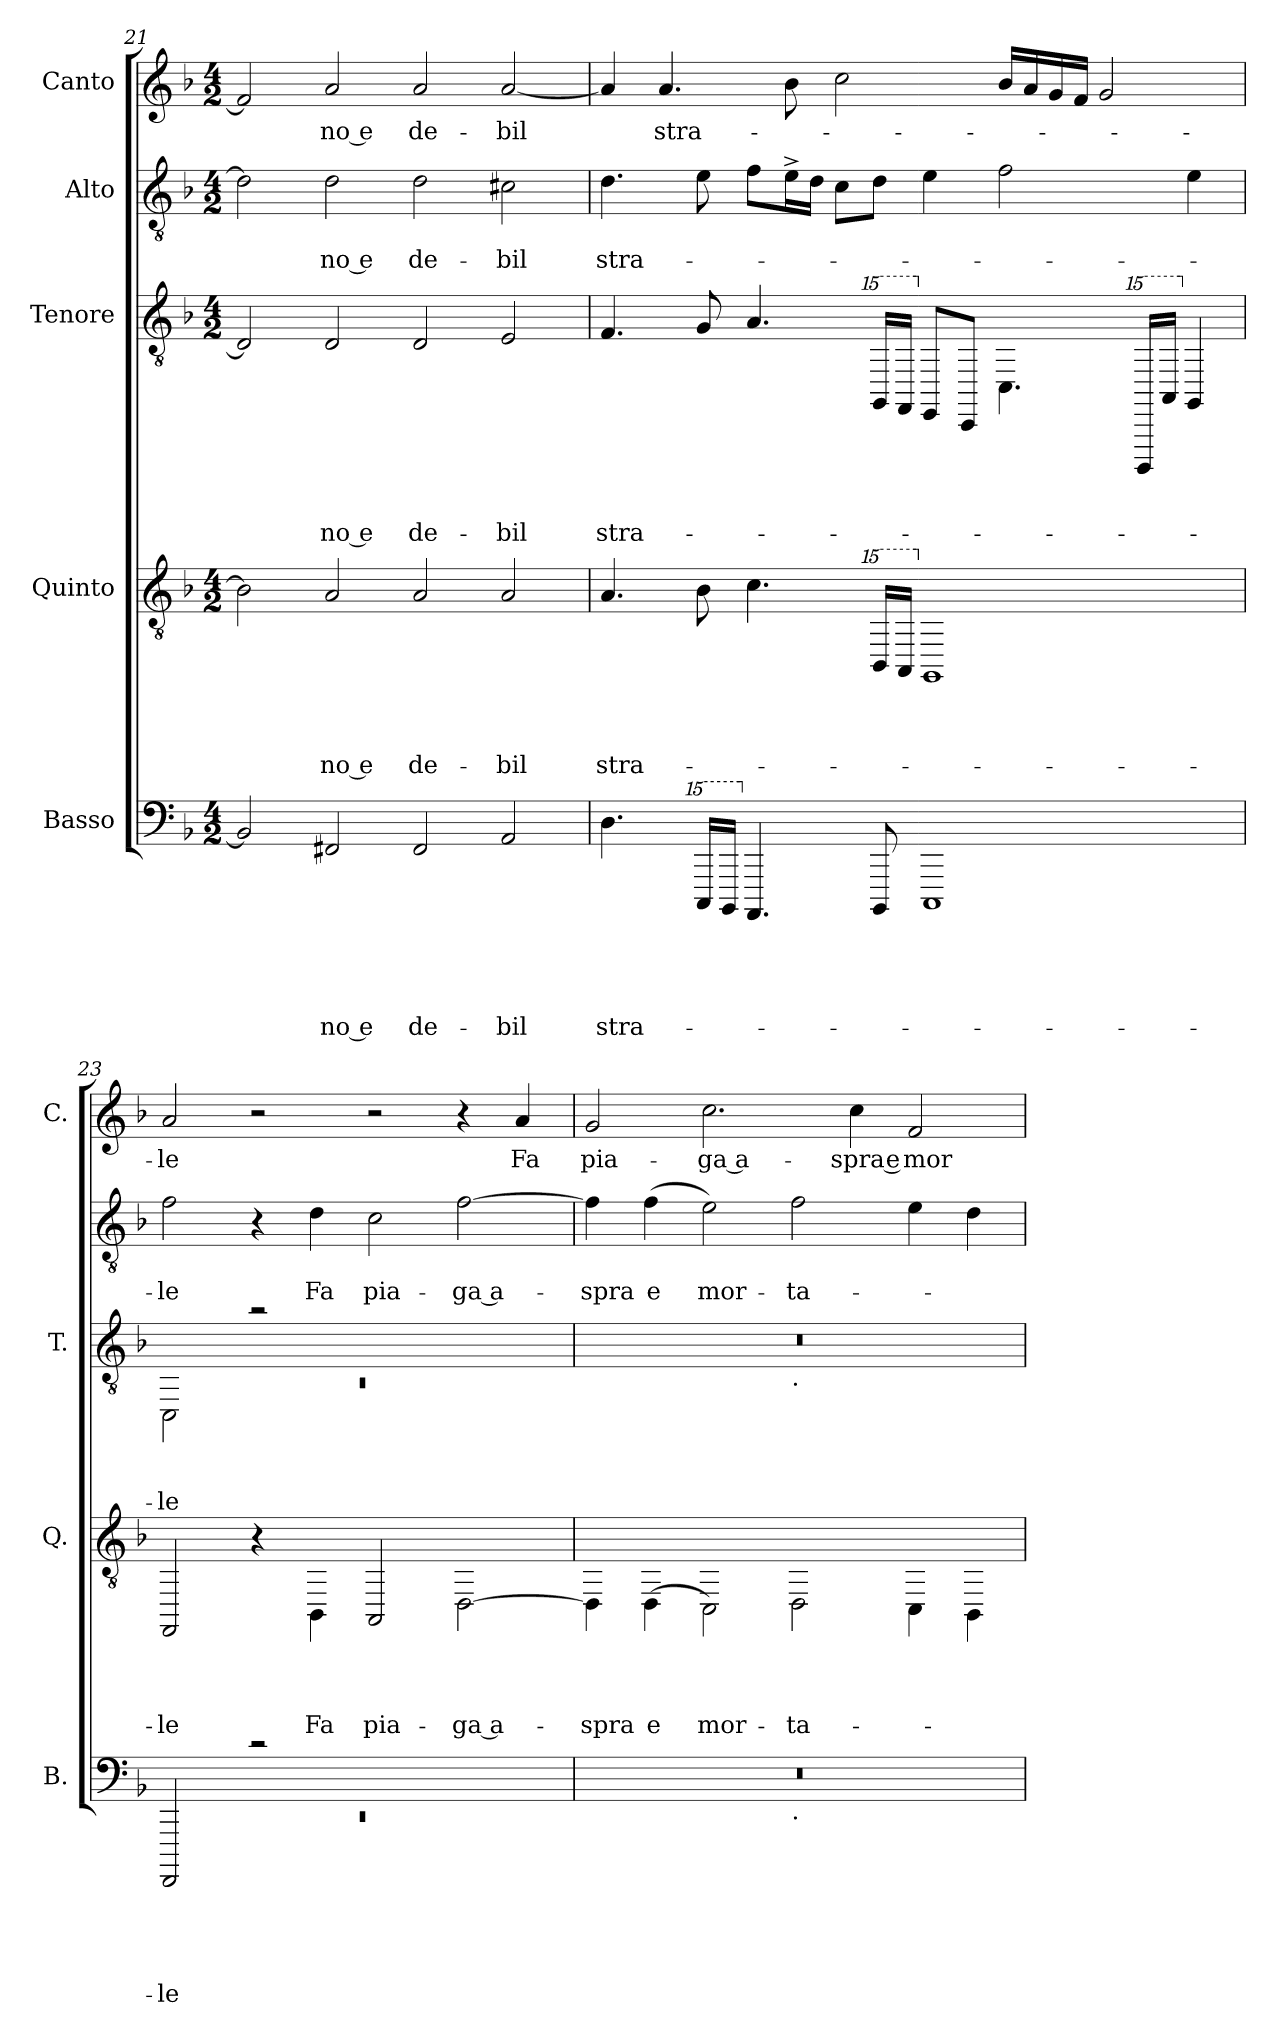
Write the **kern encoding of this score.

**kern	**text	**text	**text	**text	**text	**kern	**text	**text	**text	**text	**kern	**text	**text	**text	**kern	**text	**text	**kern	**text
*part5	*part5	*part5	*part5	*part5	*part5	*part4	*part4	*part4	*part4	*part4	*part3	*part3	*part3	*part3	*part2	*part2	*part2	*part1	*part1
*staff5	*staff5	*staff5	*staff5	*staff5	*staff5	*staff4	*staff4	*staff4	*staff4	*staff4	*staff3	*staff3	*staff3	*staff3	*staff2	*staff2	*staff2	*staff1	*staff1
*I"Basso	*	*	*	*	*	*I"Quinto	*	*	*	*	*I"Tenore	*	*	*	*I"Alto	*	*	*I"Canto	*
*I'B.	*	*	*	*	*	*I'Q.	*	*	*	*	*I'T.	*	*	*	*	*	*	*I'C.	*
*clefF4	*	*	*	*	*	*clefGv2	*	*	*	*	*clefGv2	*	*	*	*clefGv2	*	*	*clefG2	*
*k[b-]	*	*	*	*	*	*k[b-]	*	*	*	*	*k[b-]	*	*	*	*k[b-]	*	*	*k[b-]	*
*F:	*	*	*	*	*	*F:	*	*	*	*	*F:	*	*	*	*F:	*	*	*F:	*
*M4/2	*	*	*	*	*	*M4/2	*	*	*	*	*M4/2	*	*	*	*M4/2	*	*	*M4/2	*
=21	=21	=21	=21	=21	=21	=21	=21	=21	=21	=21	=21	=21	=21	=21	=21	=21	=21	=21	=21
2BB-/]	.	.	.	.	.	2B-\]	.	.	.	.	2D/]	.	.	.	2d\]	.	.	2f/]	.
!	!	!	!	!	!LO:LY:b:rj	!	!	!	!	!LO:LY:b:rj	!	!	!	!LO:LY:b:rj	!	!	!LO:LY:b:rj	!	!LO:LY:b:rj
2FF#X/	.	.	.	.	-no e	2A/	.	.	.	-no e	2D/	.	.	-no e	2d\	.	-no e	2a/	-no e
!	!	!	!	!	!LO:LY:b	!	!	!	!	!LO:LY:b	!	!	!	!LO:LY:b	!	!	!LO:LY:b	!	!LO:LY:b
2FF#/	.	.	.	.	de-	2A/	.	.	.	de-	2D/	.	.	de-	2d\	.	de-	2a/	de-
!	!	!	!	!	!LO:LY:b	!	!	!	!	!LO:LY:b	!	!	!	!LO:LY:b	!	!	!LO:LY:b	!	!LO:LY:b
2AA/	.	.	.	.	-bil	2A/	.	.	.	-bil	2E/	.	.	-bil	2c#X\	.	-bil	[<2a/	-bil
=22	=22	=22	=22	=22	=22	=22	=22	=22	=22	=22	=22	=22	=22	=22	=22	=22	=22	=22	=22
!	!	!	!	!	!LO:LY:b	!	!	!	!	!LO:LY:b	!	!	!	!LO:LY:b	!	!	!LO:LY:b	!	!
4.D\	.	.	.	.	stra-	4.A/	.	.	.	stra-	4.F/	.	.	stra-	4.d\	.	stra-	4a/]	.
!	!	!	!	!	!	!	!	!	!	!	!	!	!	!	!	!	!	!	!LO:LY:b
.	.	.	.	.	.	.	.	.	.	.	.	.	.	.	.	.	.	4.a/	stra-
*15ma	*	*	*	*	*	*	*	*	*	*	*	*	*	*	*	*	*	*	*
16C/LL	.	.	.	.	.	8B-\	.	.	.	.	8G/	.	.	.	8e\	.	.	.	.
16BB-/JJ	.	.	.	.	.	.	.	.	.	.	.	.	.	.	.	.	.	.	.
*X15ma	*	*	*	*	*	*	*	*	*	*	*	*	*	*	*	*	*	*	*
4.AAAA/	.	.	.	.	.	4.c\	.	.	.	.	4.A/	.	.	.	8f\L	.	.	.	.
.	.	.	.	.	.	.	.	.	.	.	.	.	.	.	16e^>\L	.	.	8b-\	.
.	.	.	.	.	.	.	.	.	.	.	.	.	.	.	16d\JJ	.	.	.	.
.	.	.	.	.	.	.	.	.	.	.	.	.	.	.	8c\L	.	.	2cc\	.
*	*	*	*	*	*	*15ma	*	*	*	*	*	*	*	*	*	*	*	*	*
*	*	*	*	*	*	*	*	*	*	*	*15ma	*	*	*	*	*	*	*	*
8BBBB-/	.	.	.	.	.	16B-/LL	.	.	.	.	16G/LL	.	.	.	8d\J	.	.	.	.
.	.	.	.	.	.	16A/JJ	.	.	.	.	16F/JJ	.	.	.	.	.	.	.	.
*	*	*	*	*	*	*X15ma	*	*	*	*	*	*	*	*	*	*	*	*	*
*	*	*	*	*	*	*	*	*	*	*	*X15ma	*	*	*	*	*	*	*	*
1CCC	.	.	.	.	.	1GGG	.	.	.	.	8EEE/L	.	.	.	4e\	.	.	.	.
.	.	.	.	.	.	.	.	.	.	.	8CCC/J	.	.	.	.	.	.	.	.
.	.	.	.	.	.	.	.	.	.	.	4.CC\	.	.	.	2f\	.	.	16b-/LL	.
.	.	.	.	.	.	.	.	.	.	.	.	.	.	.	.	.	.	16a/	.
.	.	.	.	.	.	.	.	.	.	.	.	.	.	.	.	.	.	16g/	.
.	.	.	.	.	.	.	.	.	.	.	.	.	.	.	.	.	.	16f/JJ	.
.	.	.	.	.	.	.	.	.	.	.	.	.	.	.	.	.	.	2g/	.
*	*	*	*	*	*	*	*	*	*	*	*15ma	*	*	*	*	*	*	*	*
.	.	.	.	.	.	.	.	.	.	.	16BBB-/LL	.	.	.	.	.	.	.	.
.	.	.	.	.	.	.	.	.	.	.	16A/JJ	.	.	.	.	.	.	.	.
*	*	*	*	*	*	*	*	*	*	*	*X15ma	*	*	*	*	*	*	*	*
.	.	.	.	.	.	.	.	.	.	.	4GGG/	.	.	.	4e\	.	.	.	.
!!LO:PB:g=z
=23	=23	=23	=23	=23	=23	=23	=23	=23	=23	=23	=23	=23	=23	=23	=23	=23	=23	=23	=23
*^	*	*	*	*	*	*	*	*	*	*	*^	*	*	*	*	*	*	*	*
!	!LO:N:vis=1	!	!	!	!	!LO:LY:b	!	!	!	!	!LO:LY:b	!	!LO:N:vis=1	!	!	!LO:LY:b	!	!	!LO:LY:b	!	!LO:LY:b
2FFFF/	0rEE	.	.	.	.	-le	2FFF/	.	.	.	-le	2CC\	0rC	.	.	-le	2f\	.	-le	2a/	-le
2rc	.	.	.	.	.	.	4r	.	.	.	.	2ra	.	.	.	.	4r	.	.	2r	.
!	!	!	!	!	!	!	!	!	!	!	!LO:LY:b	!	!	!	!	!	!	!	!LO:LY:b	!	!
.	.	.	.	.	.	.	4BBB-\	.	.	.	Fa	.	.	.	.	.	4d\	.	Fa	.	.
!	!	!	!	!	!	!	!	!	!	!	!LO:LY:b	!	!	!	!	!	!	!	!LO:LY:b	!	!
1ryy	.	.	.	.	.	.	2AAA/	.	.	.	pia-	1ryy	.	.	.	.	2c\	.	pia-	2r	.
!	!	!	!	!	!	!	!	!	!	!	!LO:LY:b	!	!	!	!	!	!	!	!LO:LY:b	!	!
.	.	.	.	.	.	.	[>2DD\	.	.	.	-ga a-	.	.	.	.	.	[>2f\	.	-ga a-	4r	.
!	!	!	!	!	!	!	!	!	!	!	!	!	!	!	!	!	!	!	!	!	!LO:LY:b
.	.	.	.	.	.	.	.	.	.	.	.	.	.	.	.	.	.	.	.	4a/	Fa
=24	=24	=24	=24	=24	=24	=24	=24	=24	=24	=24	=24	=24	=24	=24	=24	=24	=24	=24	=24	=24	=24
!	!	!	!	!	!	!	!	!	!	!	!LO:LY:b	!	!	!	!	!	!	!	!LO:LY:b	!	!LO:LY:b
0r	1ryy	.	.	.	.	.	4DD\]	.	.	.	-spra	0r	1ryy	.	.	.	4f\]	.	-spra	2g/	pia-
!	!	!	!	!	!	!	!	!	!	!	!LO:LY:b	!	!	!	!	!	!	!	!LO:LY:b	!	!
.	.	.	.	.	.	.	(<4DD\	.	.	.	e	.	.	.	.	.	(<4f\	.	e	.	.
!	!	!	!	!	!	!	!	!	!	!	!LO:LY:b	!	!	!	!	!	!	!	!LO:LY:b	!	!LO:LY:b:rj
.	.	.	.	.	.	.	2CC\)	.	.	.	mor-	.	.	.	.	.	2e\)	.	mor-	2.cc\	-ga a-
!	!	!	!	!	!	!	!	!	!	!	!	!	!LO:TX:b:t=.	!	!	!	!	!	!	!	!
!	!LO:TX:b:t=.	!	!	!	!	!	!	!	!	!	!	!	!	!	!	!	!	!	!	!	!
!	!	!	!	!	!	!	!	!	!	!	!LO:LY:b	!	!	!	!	!	!	!	!LO:LY:b	!	!
.	1ryy	.	.	.	.	.	2DD\	.	.	.	-ta-	.	1ryy	.	.	.	2f\	.	-ta-	.	.
!	!	!	!	!	!	!	!	!	!	!	!	!	!	!	!	!	!	!	!	!	!LO:LY:b
.	.	.	.	.	.	.	.	.	.	.	.	.	.	.	.	.	.	.	.	4cc\	-spra e
!	!	!	!	!	!	!	!	!	!	!	!	!	!	!	!	!	!	!	!	!	!LO:LY:b
.	.	.	.	.	.	.	4CC\	.	.	.	.	.	.	.	.	.	4e\	.	.	2f/	mor-
.	.	.	.	.	.	.	4BBB-\	.	.	.	.	.	.	.	.	.	4d\	.	.	.	.
*v	*v	*	*	*	*	*	*	*	*	*	*	*v	*v	*	*	*	*	*	*	*	*
=	=	=	=	=	=	=	=	=	=	=	=	=	=	=	=	=	=	=	=
*-	*-	*-	*-	*-	*-	*-	*-	*-	*-	*-	*-	*-	*-	*-	*-	*-	*-	*-	*-
